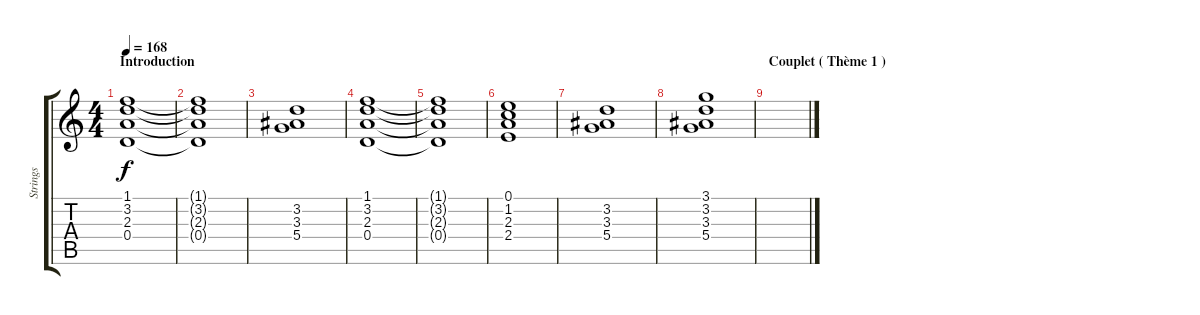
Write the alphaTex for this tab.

\track ("Strings" "Strings") {instrument stringensemble2}
\staff {score tabs}
\tuning (E5 B4 G4 D4 A3 E3) {hide}
\ts (4 4)
\section ("" "Introduction")
\tempo 168
\clef g2
\ks c
(1.1 3.2 2.3 0.4).1{dy f instrument stringensemble2} |
(1.1{t} 3.2{t} 2.3{t} 0.4{t}).1 |
(3.2 3.3 5.4).1 |
(1.1 3.2 2.3 0.4).1 |
(1.1{t} 3.2{t} 2.3{t} 0.4{t}).1 |
(0.1 1.2 2.3 2.4).1 |
(3.2 3.3 5.4).1 |
(3.1 3.2 3.3 5.4).1 |
\section ("" "Couplet ( Thème 1 )")
